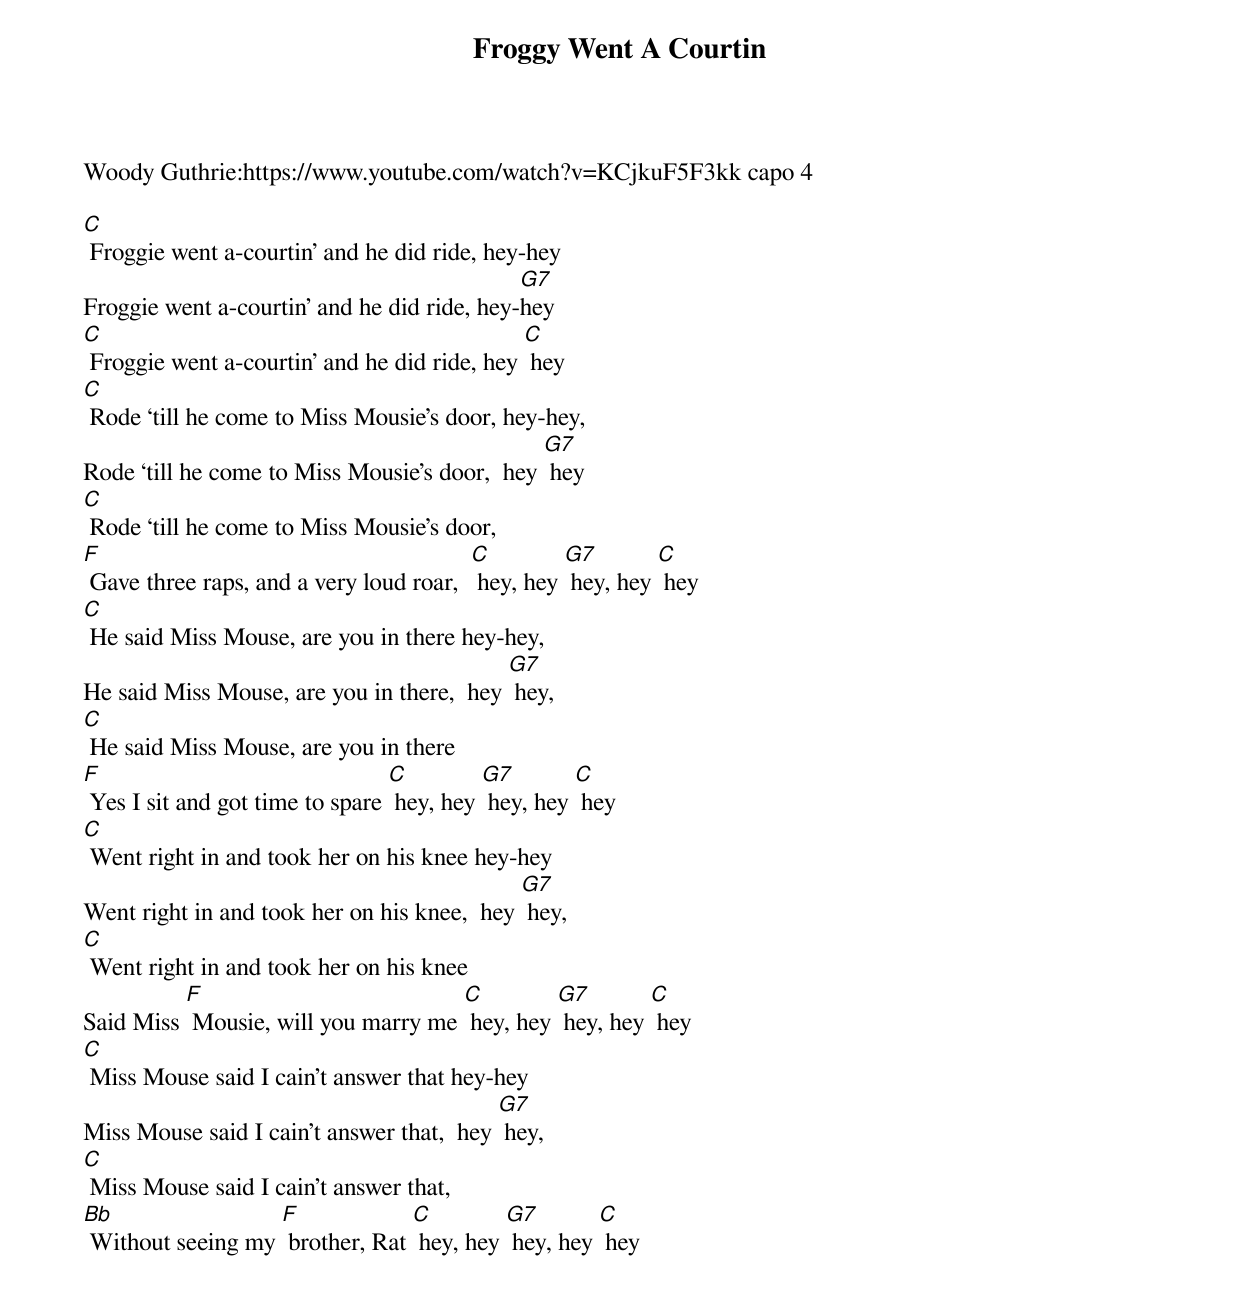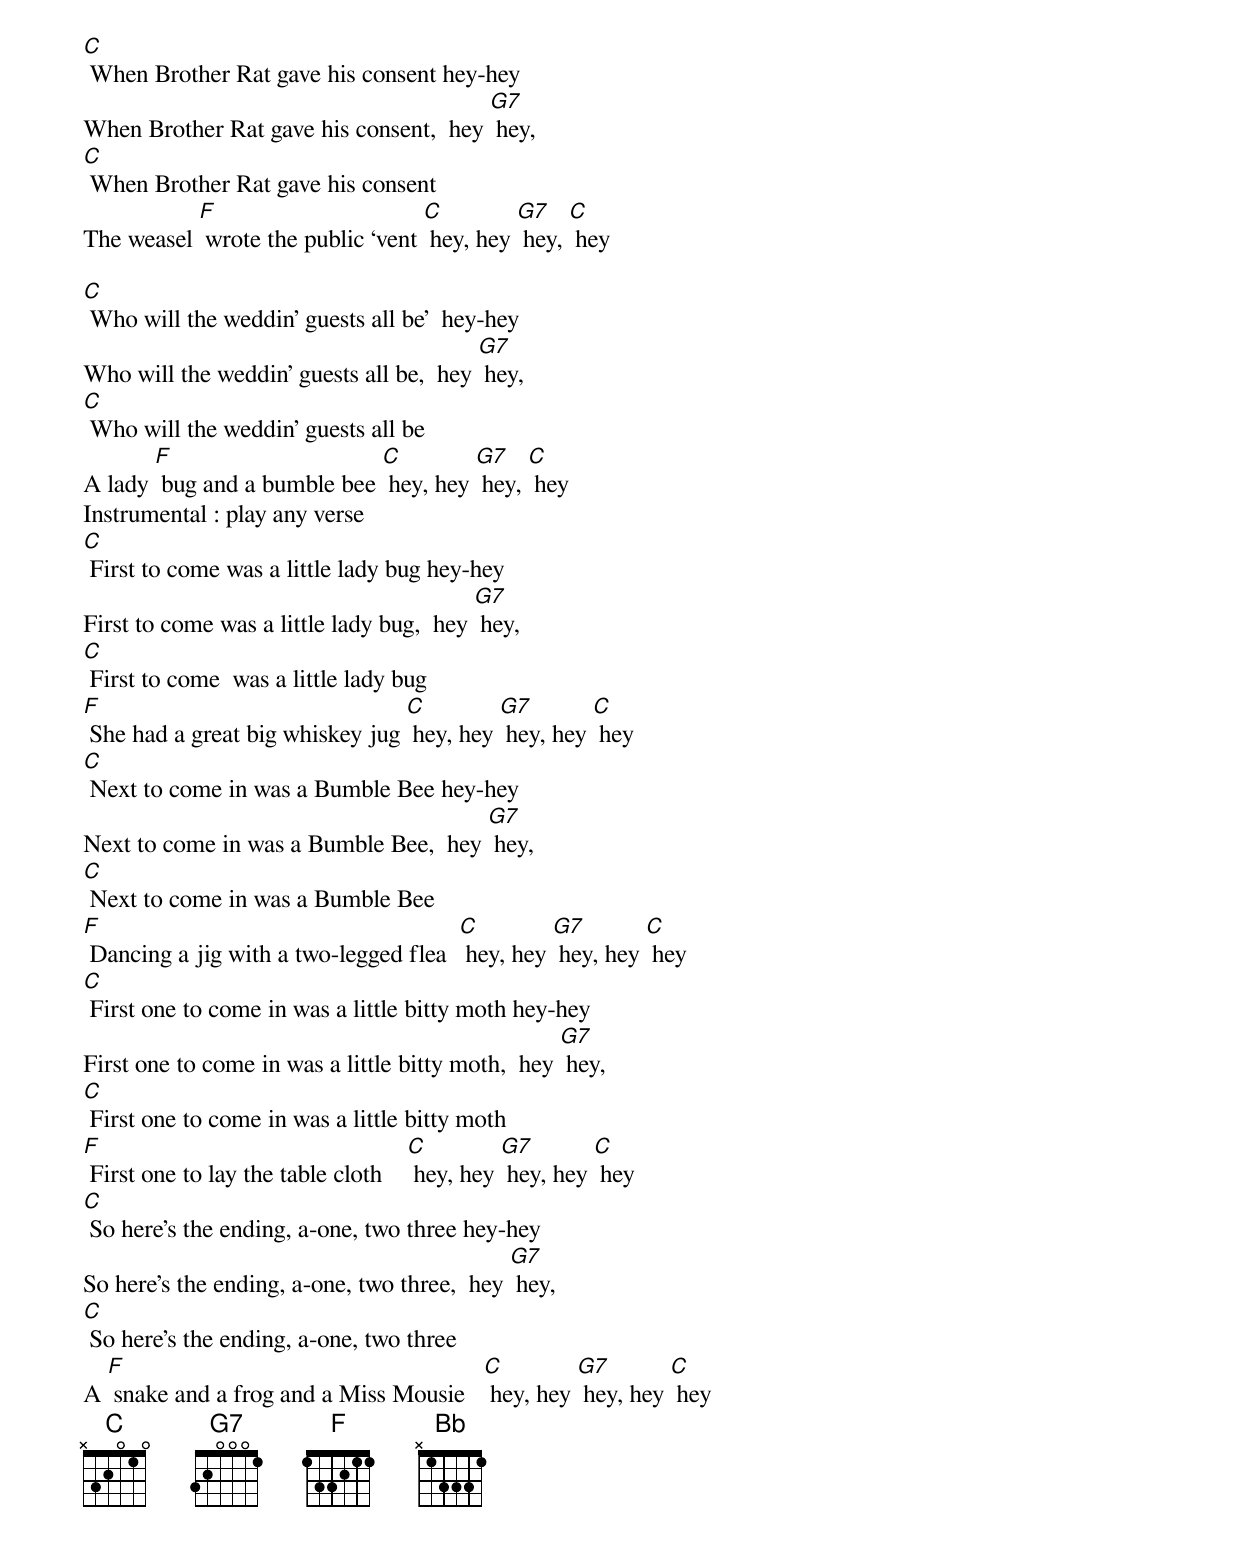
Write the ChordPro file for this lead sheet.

{t:Froggy Went A Courtin}
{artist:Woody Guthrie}
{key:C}
Woody Guthrie:https://www.youtube.com/watch?v=KCjkuF5F3kk capo 4
{c: }

[C] Froggie went a-courtin' and he did ride, hey-hey
Froggie went a-courtin' and he did ride, hey-[G7]hey
[C] Froggie went a-courtin' and he did ride, hey [C] hey
{c: }
[C] Rode ‘till he come to Miss Mousie's door, hey-hey,
Rode ‘till he come to Miss Mousie's door,  hey [G7] hey
[C] Rode ‘till he come to Miss Mousie's door,
[F] Gave three raps, and a very loud roar,  [C] hey, hey [G7] hey, hey [C] hey
{c: }
[C] He said Miss Mouse, are you in there hey-hey,
He said Miss Mouse, are you in there,  hey [G7] hey,
[C] He said Miss Mouse, are you in there
[F] Yes I sit and got time to spare [C] hey, hey [G7] hey, hey [C] hey
{c: }
[C] Went right in and took her on his knee hey-hey
Went right in and took her on his knee,  hey [G7] hey,
[C] Went right in and took her on his knee
Said Miss [F] Mousie, will you marry me [C] hey, hey [G7] hey, hey [C] hey
{c: }
[C] Miss Mouse said I cain’t answer that hey-hey
Miss Mouse said I cain’t answer that,  hey [G7] hey,
[C] Miss Mouse said I cain’t answer that,
[Bb] Without seeing my [F] brother, Rat [C] hey, hey [G7] hey, hey [C] hey
{np}
{c: }
[C] When Brother Rat gave his consent hey-hey
When Brother Rat gave his consent,  hey [G7] hey,
[C] When Brother Rat gave his consent
The weasel [F] wrote the public ‘vent [C] hey, hey [G7] hey, [C] hey

[C] Who will the weddin’ guests all be'  hey-hey
Who will the weddin’ guests all be,  hey [G7] hey,
[C] Who will the weddin’ guests all be
A lady [F] bug and a bumble bee [C] hey, hey [G7] hey, [C] hey
{c: }
Instrumental : play any verse
{c: }
[C] First to come was a little lady bug hey-hey
First to come was a little lady bug,  hey [G7] hey,
[C] First to come  was a little lady bug
[F] She had a great big whiskey jug [C] hey, hey [G7] hey, hey [C] hey
{c: }
[C] Next to come in was a Bumble Bee hey-hey
Next to come in was a Bumble Bee,  hey [G7] hey,
[C] Next to come in was a Bumble Bee
[F] Dancing a jig with a two-legged flea  [C] hey, hey [G7] hey, hey [C] hey
{c: }
[C] First one to come in was a little bitty moth hey-hey
First one to come in was a little bitty moth,  hey [G7] hey,
[C] First one to come in was a little bitty moth
[F] First one to lay the table cloth    [C] hey, hey [G7] hey, hey [C] hey
{c: }
[C] So here’s the ending, a-one, two three hey-hey
So here’s the ending, a-one, two three,  hey [G7] hey,
[C] So here’s the ending, a-one, two three
A [F] snake and a frog and a Miss Mousie   [C] hey, hey [G7] hey, hey [C] hey
